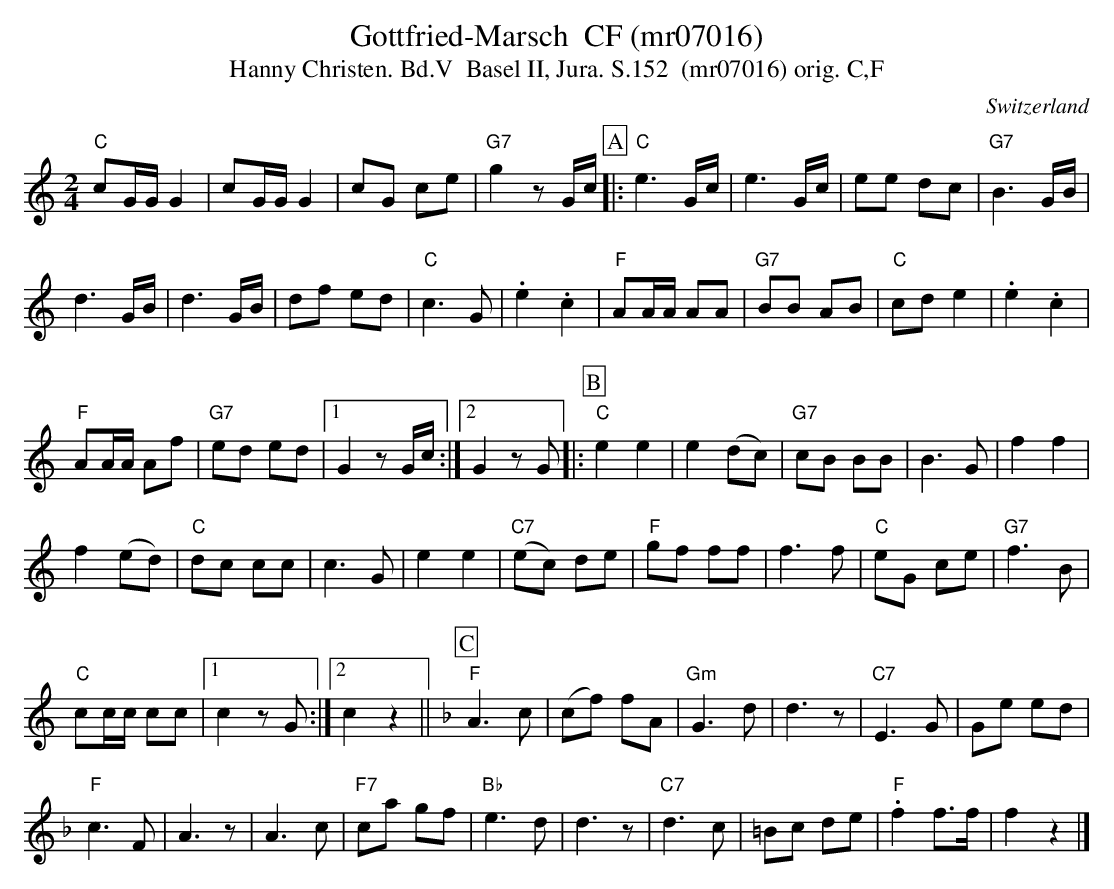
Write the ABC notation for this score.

X:1
T:Gottfried-Marsch  CF (mr07016)
T:Hanny Christen. Bd.V  Basel II, Jura. S.152  (mr07016) orig. C,F
M:2/4
L:1/8
O:Switzerland
K:C major
"C"cG/G/G2 | cG/G/G2 | cG ce | "G7"g2zG/c/ [P:A] |: "C"e3G/c/ | e3G/c/ | ee dc | "G7"B3G/B/ |
d3G/B/ | d3G/B/ | df ed |"C" c3G | .e2.c2 | "F"AA/A/ AA | "G7"BB AB | "C"cde2 | .e2.c2 |
"F"AA/A/ Af | "G7"ed ed |1 G2zG/c/ :|2 G2zG |: [P:B]  "C"e2e2 | e2(dc) | "G7"cB BB | B3G | f2f2 |
f2(ed) | "C"dc cc | c3G | e2e2 | ("C7"ec) de | "F"gf ff | f3f | "C"eG ce | "G7"f3B |
"C"cc/c/ cc |1 c2zG :|2 c2 z2 || [K:F] [P:C] "F"A3c | (cf) fA | "Gm"G3d | d3z | "C7"E3G | Ge ed |
"F"c3F | A3z | A3c | "F7"ca gf | "Bb"e3d | d3z | "C7"d3c | =Bc de | "F".f2 f>f | f2z2 |]
W:
